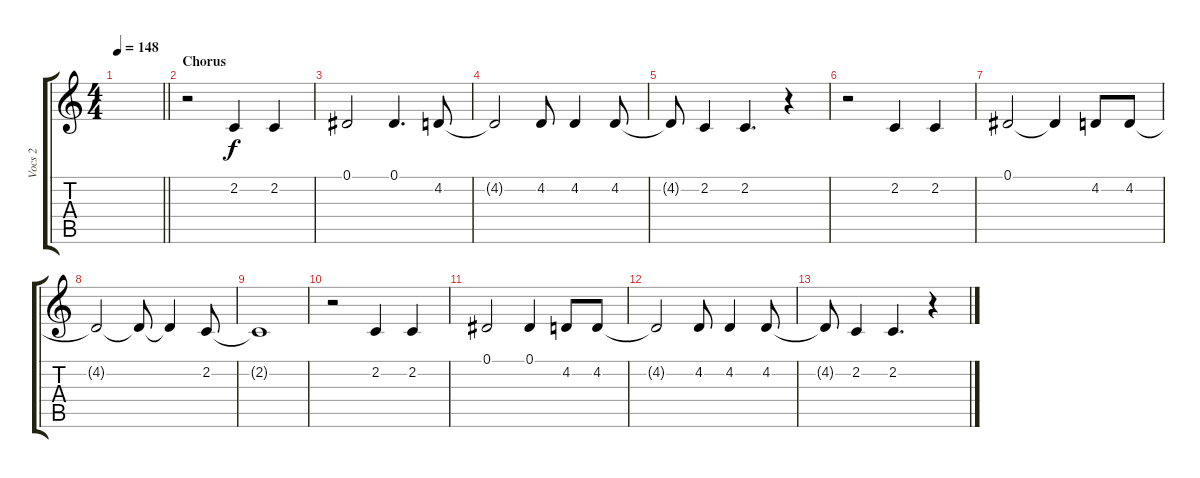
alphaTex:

\track ("Vocs 2" "Vocs 2") {instrument flute}
\staff {score tabs}
\tuning (Eb4 Bb3 Gb3 Db3 Ab2 Eb2) {hide}
\ts (4 4)
\tempo 148
\clef g2
\barLineRight lightlight
\ks c
|
\section ("" "Chorus")
r.2 2.2.4 2.2.4 |
0.1.2 0.1.4{d} 4.2.8 |
4.2{t}.2 4.2.8 4.2.4 4.2.8 |
4.2{t}.8 2.2.4 2.2.4{d} r.4 |
r.2 2.2.4 2.2.4 |
0.1.2 0.1{t}.4 4.2.8 4.2.8 |
4.2{t}.2 4.2{t}.8 4.2{t}.4 2.2.8 |
2.2{t}.1 |
r.2 2.2.4 2.2.4 |
0.1.2 0.1.4 4.2.8 4.2.8 |
4.2{t}.2 4.2.8 4.2.4 4.2.8 |
4.2{t}.8 2.2.4 2.2.4{d} r.4
